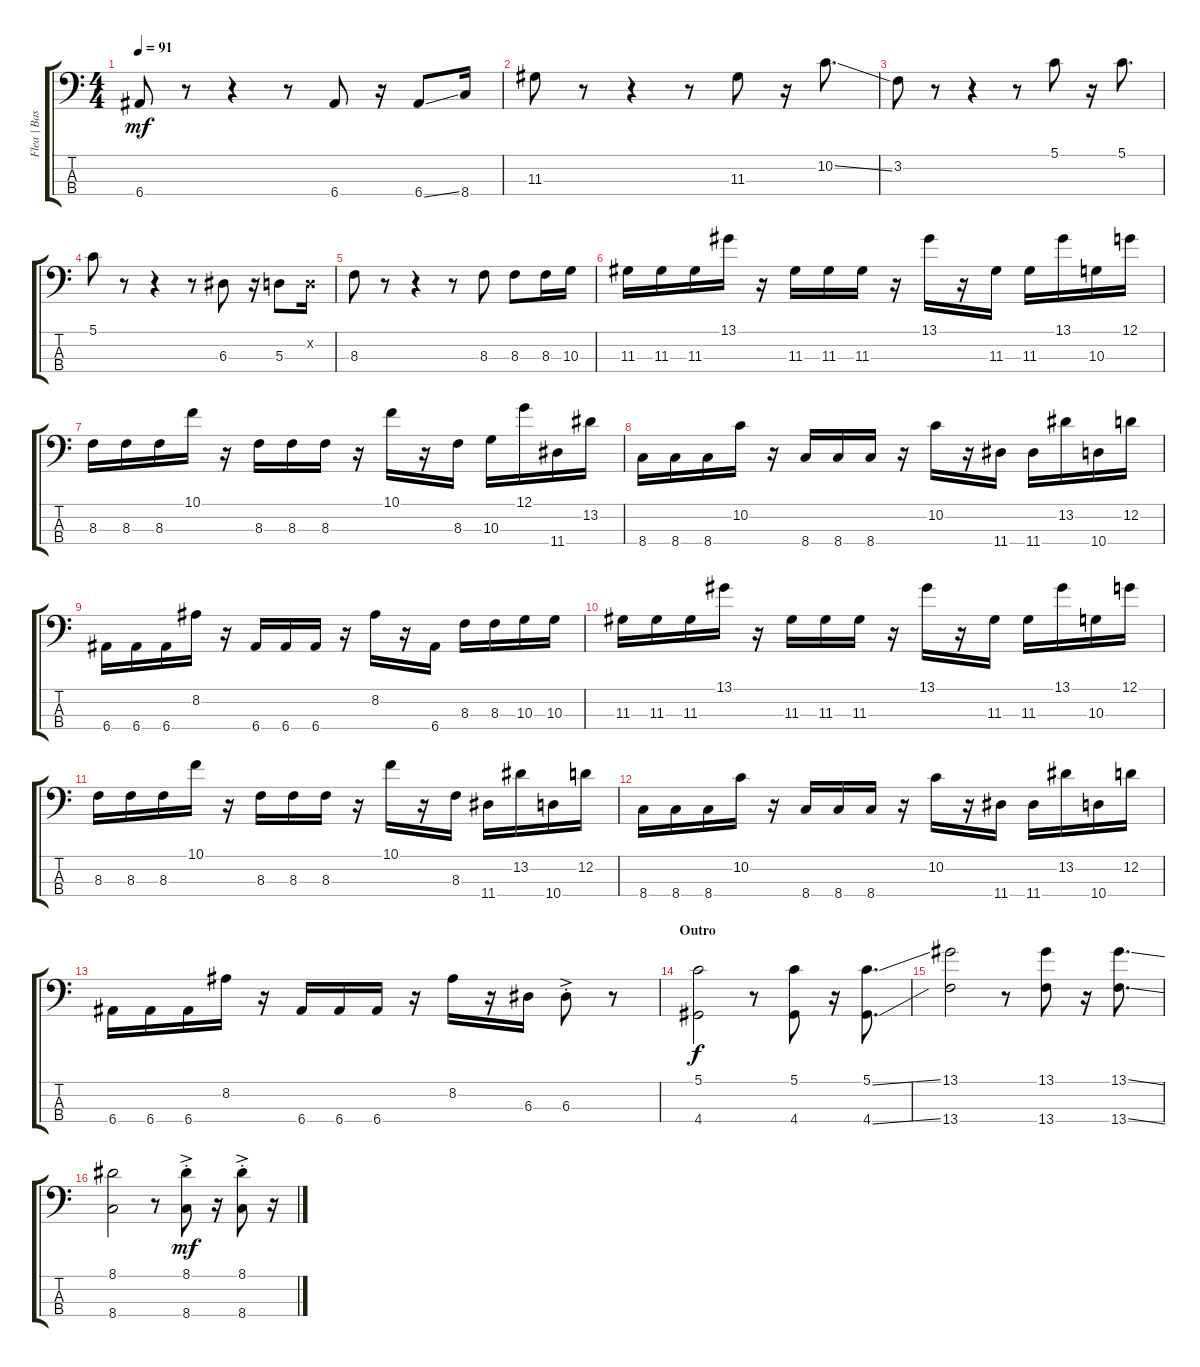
\track ("Flea | Bass" "Flea | Bas") {instrument electricbassfinger}
\staff {score tabs}
\tuning (G2 D2 A1 E1) {hide}
\ts (4 4)
\tempo 91
\clef f4
\ks c
6.4.8{dy mf} r.8 r.4 r.8 6.4.8 r.16 6.4{ss}.8 8.4.16 |
11.3.8 r.8 r.4 r.8 11.3.8 r.16 10.2{ss}.8{d} |
3.2.8 r.8 r.4 r.8 5.1.8 r.16 5.1.8{d} |
5.1.8 r.8 r.4 r.8 6.3.8 r.16 5.3.8 0.2{x}.16 |
8.3.8 r.8 r.4 r.8 8.3.8 8.3.8 8.3.16 10.3.16 |
11.3.16 11.3.16 11.3.16 13.1.16 r.16 11.3.16 11.3.16 11.3.16 r.16 13.1.16 r.16 11.3.16 11.3.16 13.1.16 10.3.16 12.1.16 |
8.3.16 8.3.16 8.3.16 10.1.16 r.16 8.3.16 8.3.16 8.3.16 r.16 10.1.16 r.16 8.3.16 10.3.16 12.1.16 11.4.16 13.2.16 |
8.4.16 8.4.16 8.4.16 10.2.16 r.16 8.4.16 8.4.16 8.4.16 r.16 10.2.16 r.16 11.4.16 11.4.16 13.2.16 10.4.16 12.2.16 |
6.4.16 6.4.16 6.4.16 8.2.16 r.16 6.4.16 6.4.16 6.4.16 r.16 8.2.16 r.16 6.4.16 8.3.16 8.3.16 10.3.16 10.3.16 |
11.3.16 11.3.16 11.3.16 13.1.16 r.16 11.3.16 11.3.16 11.3.16 r.16 13.1.16 r.16 11.3.16 11.3.16 13.1.16 10.3.16 12.1.16 |
8.3.16 8.3.16 8.3.16 10.1.16 r.16 8.3.16 8.3.16 8.3.16 r.16 10.1.16 r.16 8.3.16 11.4.16 13.2.16 10.4.16 12.2.16 |
8.4.16 8.4.16 8.4.16 10.2.16 r.16 8.4.16 8.4.16 8.4.16 r.16 10.2.16 r.16 11.4.16 11.4.16 13.2.16 10.4.16 12.2.16 |
6.4.16 6.4.16 6.4.16 8.2.16 r.16 6.4.16 6.4.16 6.4.16 r.16 8.2.16 r.16 6.3.16 6.3{ac st}.8 r.8 |
\section ("" "Outro")
(5.1 4.4).2{dy f} r.8 (5.1 4.4).8 r.16 (5.1{ss} 4.4{ss}).8{d} |
(13.1 13.4).2 r.8 (13.1 13.4).8 r.16 (13.1{ss} 13.4{ss}).8{d} |
(8.1 8.4).2 r.8 (8.1{ac st} 8.4{ac st}).8{dy mf} r.16 (8.1{ac st} 8.4{ac st}).8 r.16
